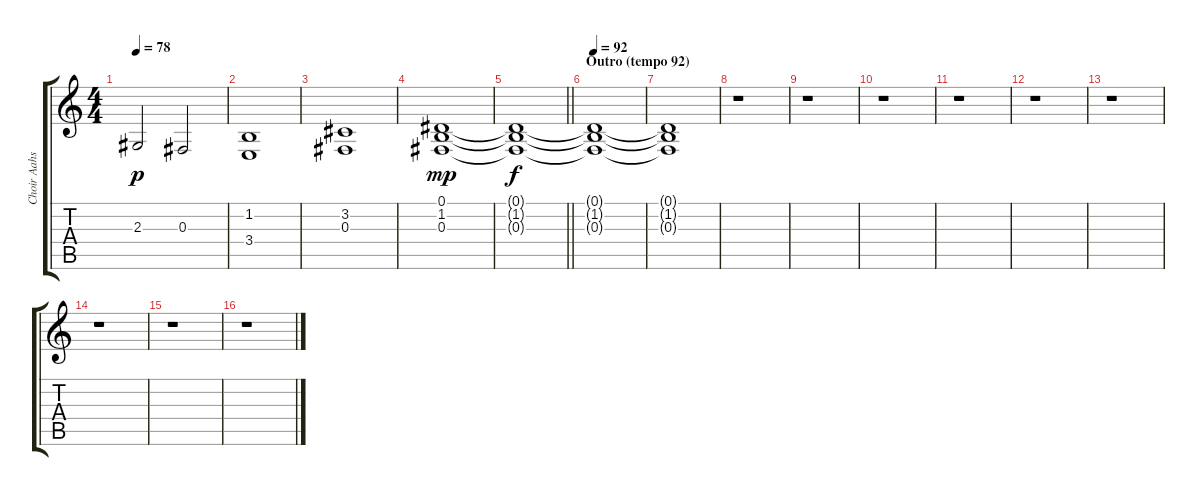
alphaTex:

\track ("Choir Aahs& Rain" "Choir Aahs") {instrument choiraahs}
\staff {score tabs}
\tuning (Eb4 Bb3 Gb3 Db3 Ab2 Eb2) {hide}
\ts (4 4)
\tempo 78
\clef g2
\ks c
2.3.2{dy p} 0.3.2 |
(1.2 3.4).1 |
(3.2 0.3).1 |
(0.1 1.2 0.3).1{dy mp volume 0} |
\barLineRight lightlight
(0.1{t} 1.2{t} 0.3{t}).1{dy f} |
\section ("" "Outro (tempo 92)")
\tempo 92
(0.1{t} 1.2{t} 0.3{t}).1 |
(0.1{t} 1.2{t} 0.3{t}).1 |
r.1 |
r.1 |
r.1 |
r.1 |
r.1 |
r.1 |
r.1 |
r.1 |
r.1
